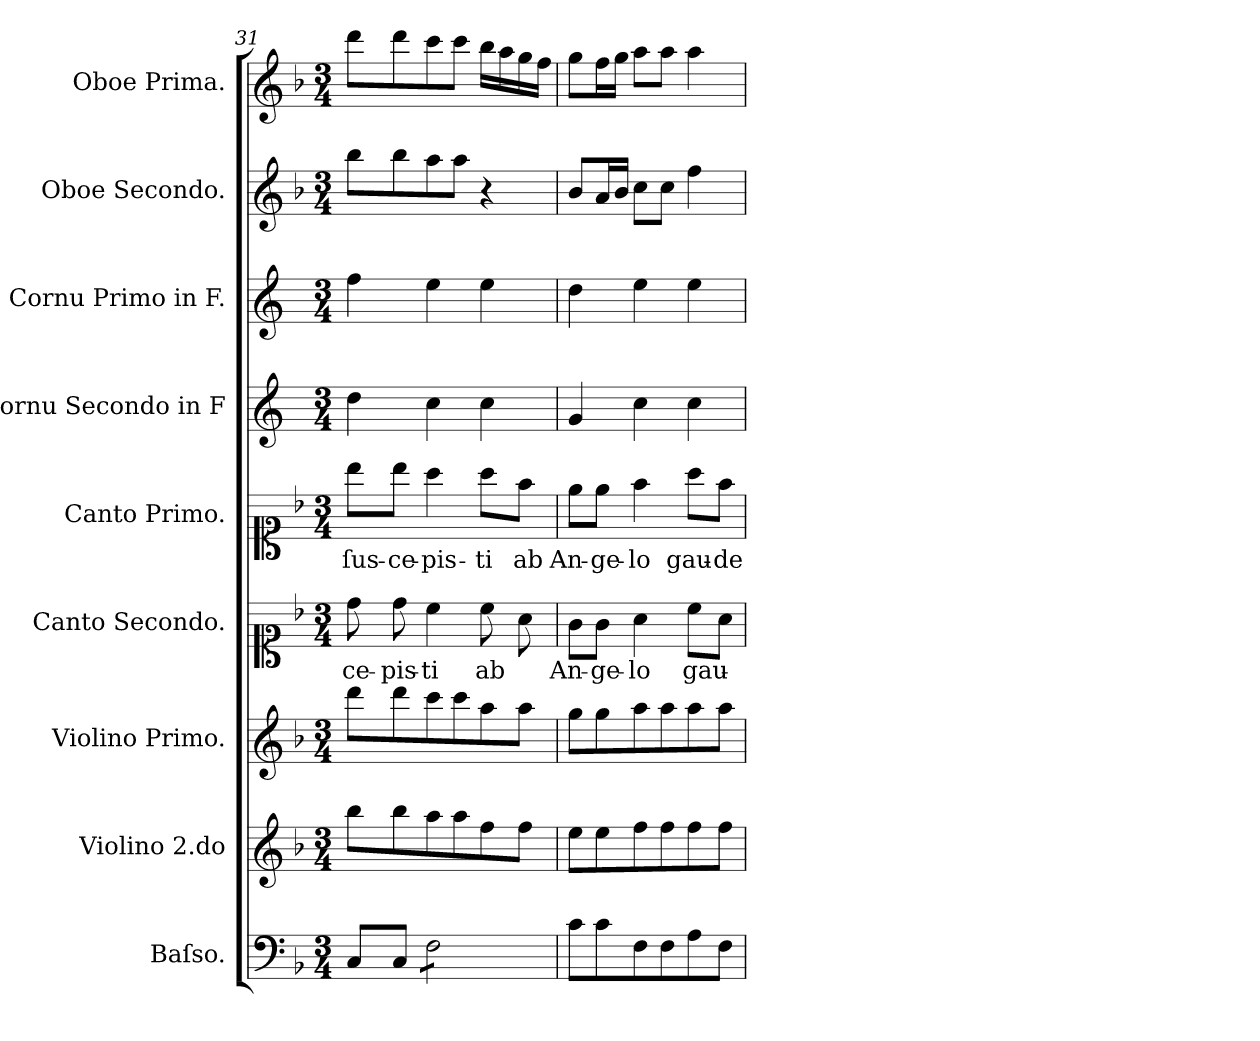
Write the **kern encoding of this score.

**kern	**kern	**kern	**kern	**text	**kern	**text	**kern	**kern	**kern	**kern
*part9	*part8	*part7	*part6	*part6	*part5	*part5	*part4	*part3	*part2	*part1
*staff9	*staff8	*staff7	*staff6	*staff6	*staff5	*staff5	*staff4	*staff3	*staff2	*staff1
*I"Baſso.	*I"Violino 2.do	*I"Violino Primo.	*I"Canto Secondo.	*	*I"Canto Primo.	*	*I"Cornu Secondo in F	*I"Cornu Primo in F.	*I"Oboe Secondo.	*I"Oboe Prima.
*I'B	*	*I'Vn I	*	*	*	*	*	*I'Cor I in F	*	*I'Ob I
*clefF4	*clefG2	*clefG2	*clefC1	*	*clefC1	*	*clefG2	*clefG2	*clefG2	*clefG2
*	*	*	*	*	*	*	*ITrd4c7	*ITrd4c7	*	*
*k[b-]	*k[b-]	*k[b-]	*k[b-]	*	*k[b-]	*	*k[b-]	*k[b-]	*k[b-]	*k[b-]
*F:	*F:	*F:	*F:	*	*F:	*	*	*	*F:	*F:
*M3/4	*M3/4	*M3/4	*M3/4	*	*M3/4	*	*M3/4	*M3/4	*M3/4	*M3/4
=31	=31	=31	=31	=31	=31	=31	=31	=31	=31	=31
8C/L	8bb-\L	8ddd\L	8dd\	-ce-	8bb-\L	ſus-	4g\	4b-\	8bb-\L	8ddd\L
8C/J	8bb-\	8ddd\	8dd\	-pis-	8bb-\J	-ce-	.	.	8bb-\	8ddd\
*tremolo	*	*	*	*	*	*	*	*	*	*
8F\L	8aa\	8ccc\	4cc\	-ti	4aa\	-pis-	4f\	4a\	8aa\	8ccc\
8F\	8aa\	8ccc\	.	.	.	.	.	.	8aa\J	8ccc\J
8F\	8ff\	8aa\	8cc\	ab	8aa\L	-ti	4f\	4a\	4r	16bb-\LL
.	.	.	.	.	.	.	.	.	.	16aa\
8F\J	8ff\J	8aa\J	8a\	.	8ff\J	ab	.	.	.	16gg\
*Xtremolo	*	*	*	*	*	*	*	*	*	*
.	.	.	.	.	.	.	.	.	.	16ff\JJ
=32	=32	=32	=32	=32	=32	=32	=32	=32	=32	=32
8c\L	8ee\L	8gg\L	8g\L	An-	8ee\L	An-	4c/	4g\	8b-/L	8gg\L
8c\	8ee\	8gg\	8g\J	-ge-	8ee\J	-ge-	.	.	16a/L	16ff\L
.	.	.	.	.	.	.	.	.	16b-/JJ	16gg\JJ
8F\	8ff\	8aa\	4a\	-lo	4ff\	-lo	4f\	4a\	8cc\L	8aa\L
8F\	8ff\	8aa\	.	.	.	.	.	.	8cc\J	8aa\J
8A\	8ff\	8aa\	8cc\L	gau-	8aa\L	gau-	4f\	4a\	4ff\	4aa\
8F\J	8ff\J	8aa\J	8a\J	.	8ff\J	-de	.	.	.	.
=	=	=	=	=	=	=	=	=	=	=
*-	*-	*-	*-	*-	*-	*-	*-	*-	*-	*-
